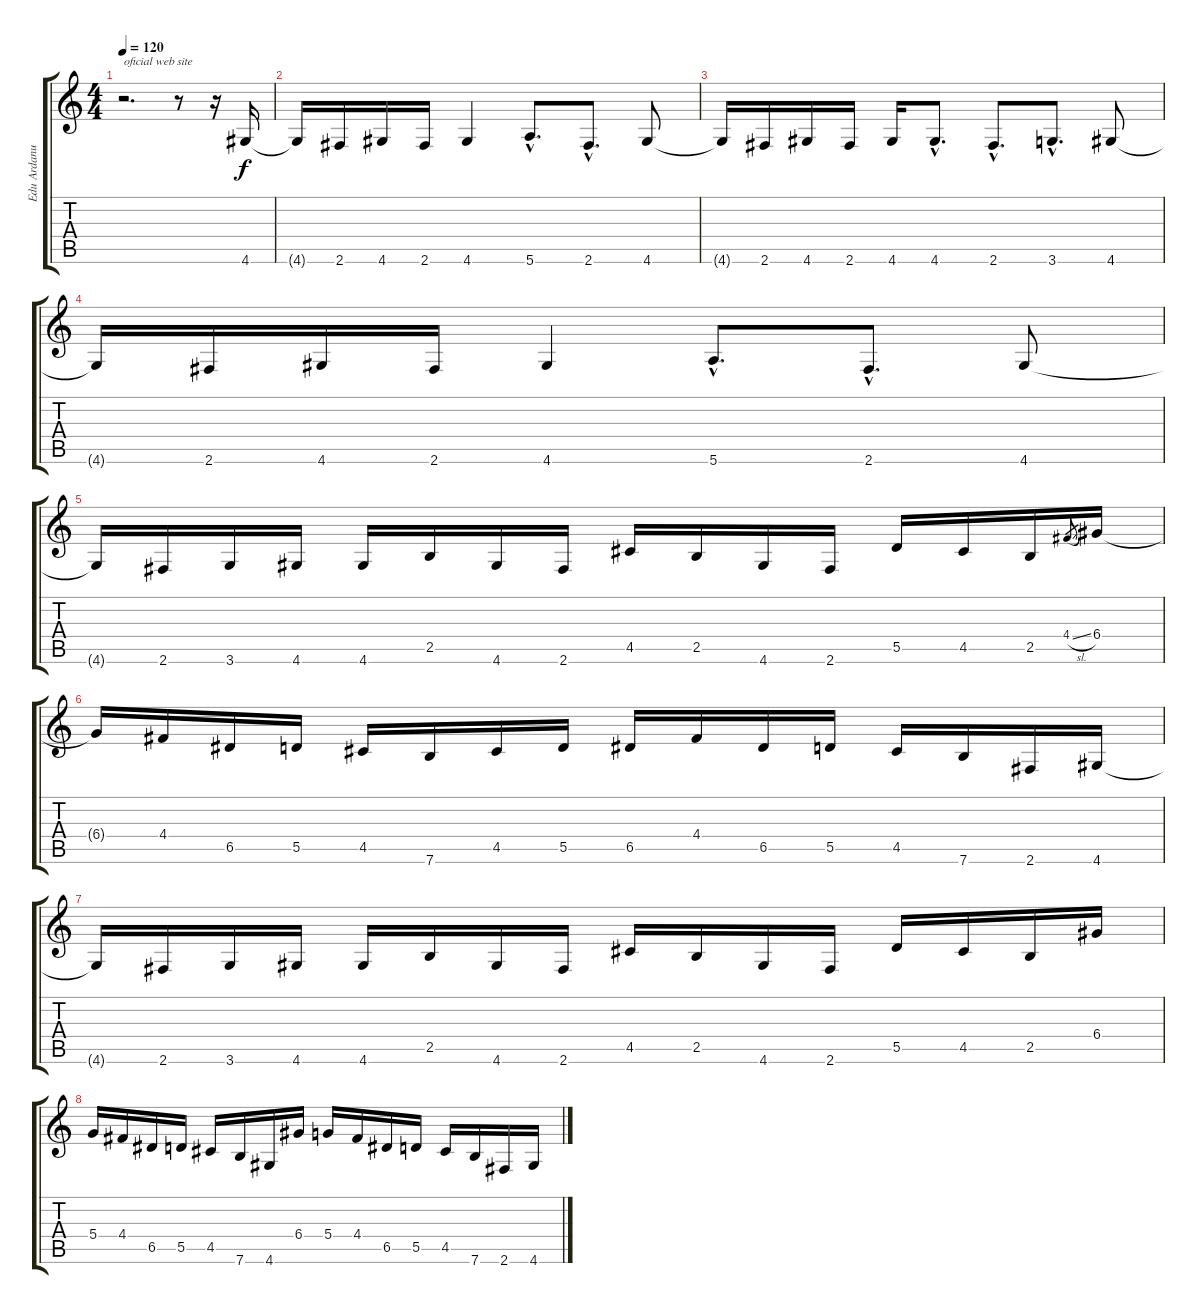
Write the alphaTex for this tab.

\track ("Edu Ardanuy" "Edu Ardanu") {instrument distortionguitar}
\staff {score tabs}
\tuning (E4 B3 G3 D3 A2 E2) {hide}
\ts (4 4)
\tempo 120
\clef g2
\ks c
r.2{d txt "oficial web site" dy f instrument distortionguitar} r.8 r.16 4.6.16 |
4.6{t}.16 2.6.16 4.6.16 2.6.16 4.6.4 5.6{hac}.8{d} 2.6{hac}.8{d} 4.6.8 |
4.6{t}.16 2.6.16 4.6.16 2.6.16 4.6.16 4.6{hac}.8{d} 2.6{hac}.8{d} 3.6{hac}.8{d} 4.6.8 |
4.6{t}.16 2.6.16 4.6.16 2.6.16 4.6.4 5.6{hac}.8{d} 2.6{hac}.8{d} 4.6.8 |
4.6{t}.16 2.6.16 3.6.16 4.6.16 4.6.16 2.5.16 4.6.16 2.6.16 4.5.16 2.5.16 4.6.16 2.6.16 5.5.16 4.5.16 2.5.16 4.4{sl}.8{gr} 6.4.16 |
6.4{t}.16 4.4.16 6.5.16 5.5.16 4.5.16 7.6.16 4.5.16 5.5.16 6.5.16 4.4.16 6.5.16 5.5.16 4.5.16 7.6.16 2.6.16 4.6.16 |
4.6{t}.16 2.6.16 3.6.16 4.6.16 4.6.16 2.5.16 4.6.16 2.6.16 4.5.16 2.5.16 4.6.16 2.6.16 5.5.16 4.5.16 2.5.16 6.4.16 |
5.4.16 4.4.16 6.5.16 5.5.16 4.5.16 7.6.16 4.6.16 6.4.16 5.4.16 4.4.16 6.5.16 5.5.16 4.5.16 7.6.16 2.6.16 4.6.16
